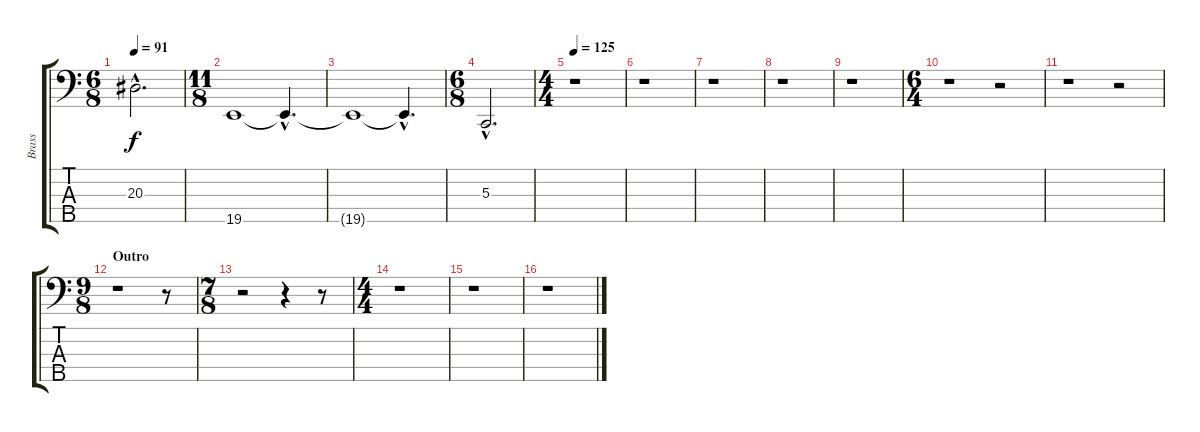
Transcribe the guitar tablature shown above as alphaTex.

\track ("Brass" "Brass") {instrument synthbrass2}
\staff {score tabs}
\tuning (F2 C2 G1 D1 A0) {hide}
\ts (6 8)
\tempo 91
\clef f4
\ks c
20.3{hac}.2{d dy f} |
\ts (11 8)
19.5.1 19.5{hac t}.4{d} |
19.5{t}.1 19.5{hac t}.4{d} |
\ts (6 8)
5.3{hac}.2{d} |
\ts (4 4)
\tempo 125
r.1 |
r.1 |
r.1 |
r.1 |
r.1 |
\ts (6 4)
r.1 r.2 |
r.1 r.2 |
\ts (9 8)
\section ("" "Outro")
r.1 r.8 |
\ts (7 8)
r.2 r.4 r.8 |
\ts (4 4)
r.1 |
r.1 |
r.1
